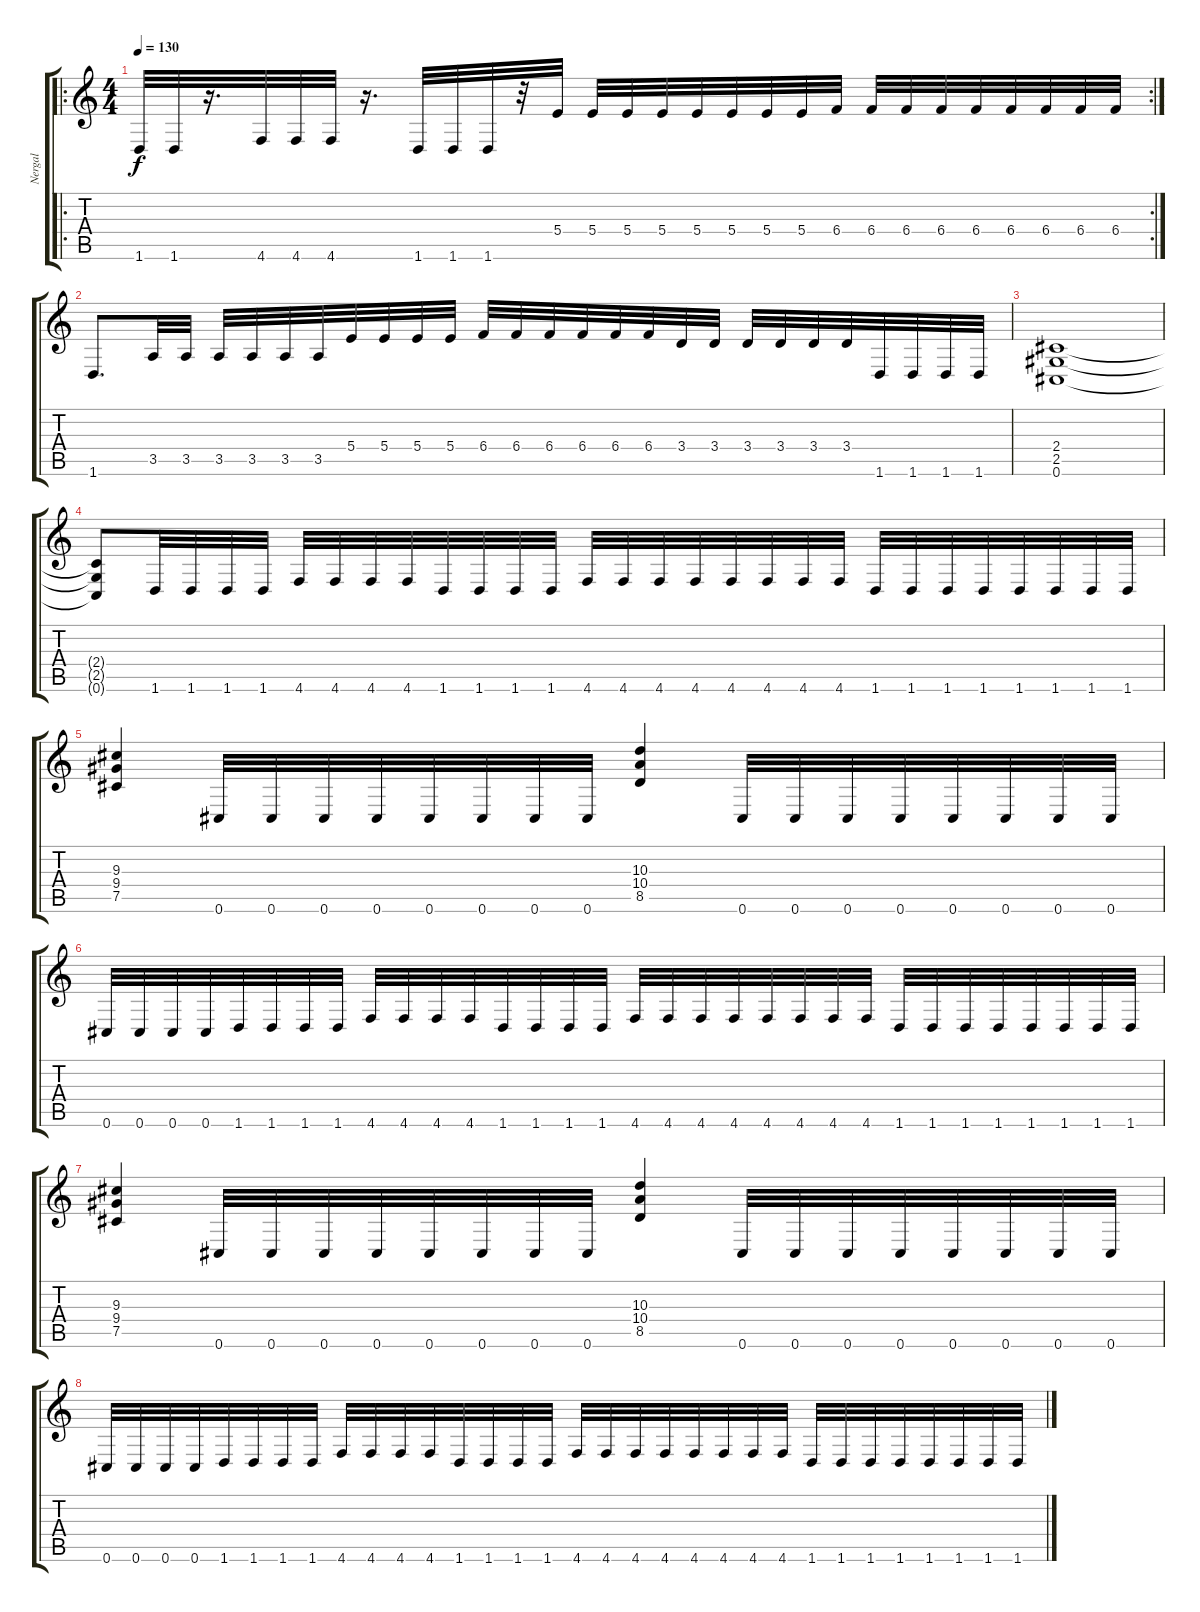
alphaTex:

\track ("Nergal" "Nergal") {instrument distortionguitar}
\staff {score tabs}
\tuning (Db4 Ab3 E3 B2 Gb2 Db2) {hide}
\ro
\rc 2
\ts (4 4)
\tempo 130
\clef g2
\ks c
1.6.32{dy f} 1.6.32 r.16{d} 4.6.32 4.6.32 4.6.32 r.16{d} 1.6.32 1.6.32 1.6.32 r.32 5.4.32 5.4.32 5.4.32 5.4.32 5.4.32 5.4.32 5.4.32 5.4.32 6.4.32 6.4.32 6.4.32 6.4.32 6.4.32 6.4.32 6.4.32 6.4.32 6.4.32 |
1.6.8{d} 3.5.32 3.5.32 3.5.32 3.5.32 3.5.32 3.5.32 5.4.32 5.4.32 5.4.32 5.4.32 6.4.32 6.4.32 6.4.32 6.4.32 6.4.32 6.4.32 3.4.32 3.4.32 3.4.32 3.4.32 3.4.32 3.4.32 1.6.32 1.6.32 1.6.32 1.6.32 |
(2.4 2.5 0.6).1 |
(2.4{t} 2.5{t} 0.6{t}).8 1.6.32 1.6.32 1.6.32 1.6.32 4.6.32 4.6.32 4.6.32 4.6.32 1.6.32 1.6.32 1.6.32 1.6.32 4.6.32 4.6.32 4.6.32 4.6.32 4.6.32 4.6.32 4.6.32 4.6.32 1.6.32 1.6.32 1.6.32 1.6.32 1.6.32 1.6.32 1.6.32 1.6.32 |
(9.3 9.4 7.5).4 0.6.32 0.6.32 0.6.32 0.6.32 0.6.32 0.6.32 0.6.32 0.6.32 (10.3 10.4 8.5).4 0.6.32 0.6.32 0.6.32 0.6.32 0.6.32 0.6.32 0.6.32 0.6.32 |
0.6.32 0.6.32 0.6.32 0.6.32 1.6.32 1.6.32 1.6.32 1.6.32 4.6.32 4.6.32 4.6.32 4.6.32 1.6.32 1.6.32 1.6.32 1.6.32 4.6.32 4.6.32 4.6.32 4.6.32 4.6.32 4.6.32 4.6.32 4.6.32 1.6.32 1.6.32 1.6.32 1.6.32 1.6.32 1.6.32 1.6.32 1.6.32 |
(9.3 9.4 7.5).4 0.6.32 0.6.32 0.6.32 0.6.32 0.6.32 0.6.32 0.6.32 0.6.32 (10.3 10.4 8.5).4 0.6.32 0.6.32 0.6.32 0.6.32 0.6.32 0.6.32 0.6.32 0.6.32 |
0.6.32 0.6.32 0.6.32 0.6.32 1.6.32 1.6.32 1.6.32 1.6.32 4.6.32 4.6.32 4.6.32 4.6.32 1.6.32 1.6.32 1.6.32 1.6.32 4.6.32 4.6.32 4.6.32 4.6.32 4.6.32 4.6.32 4.6.32 4.6.32 1.6.32 1.6.32 1.6.32 1.6.32 1.6.32 1.6.32 1.6.32 1.6.32
